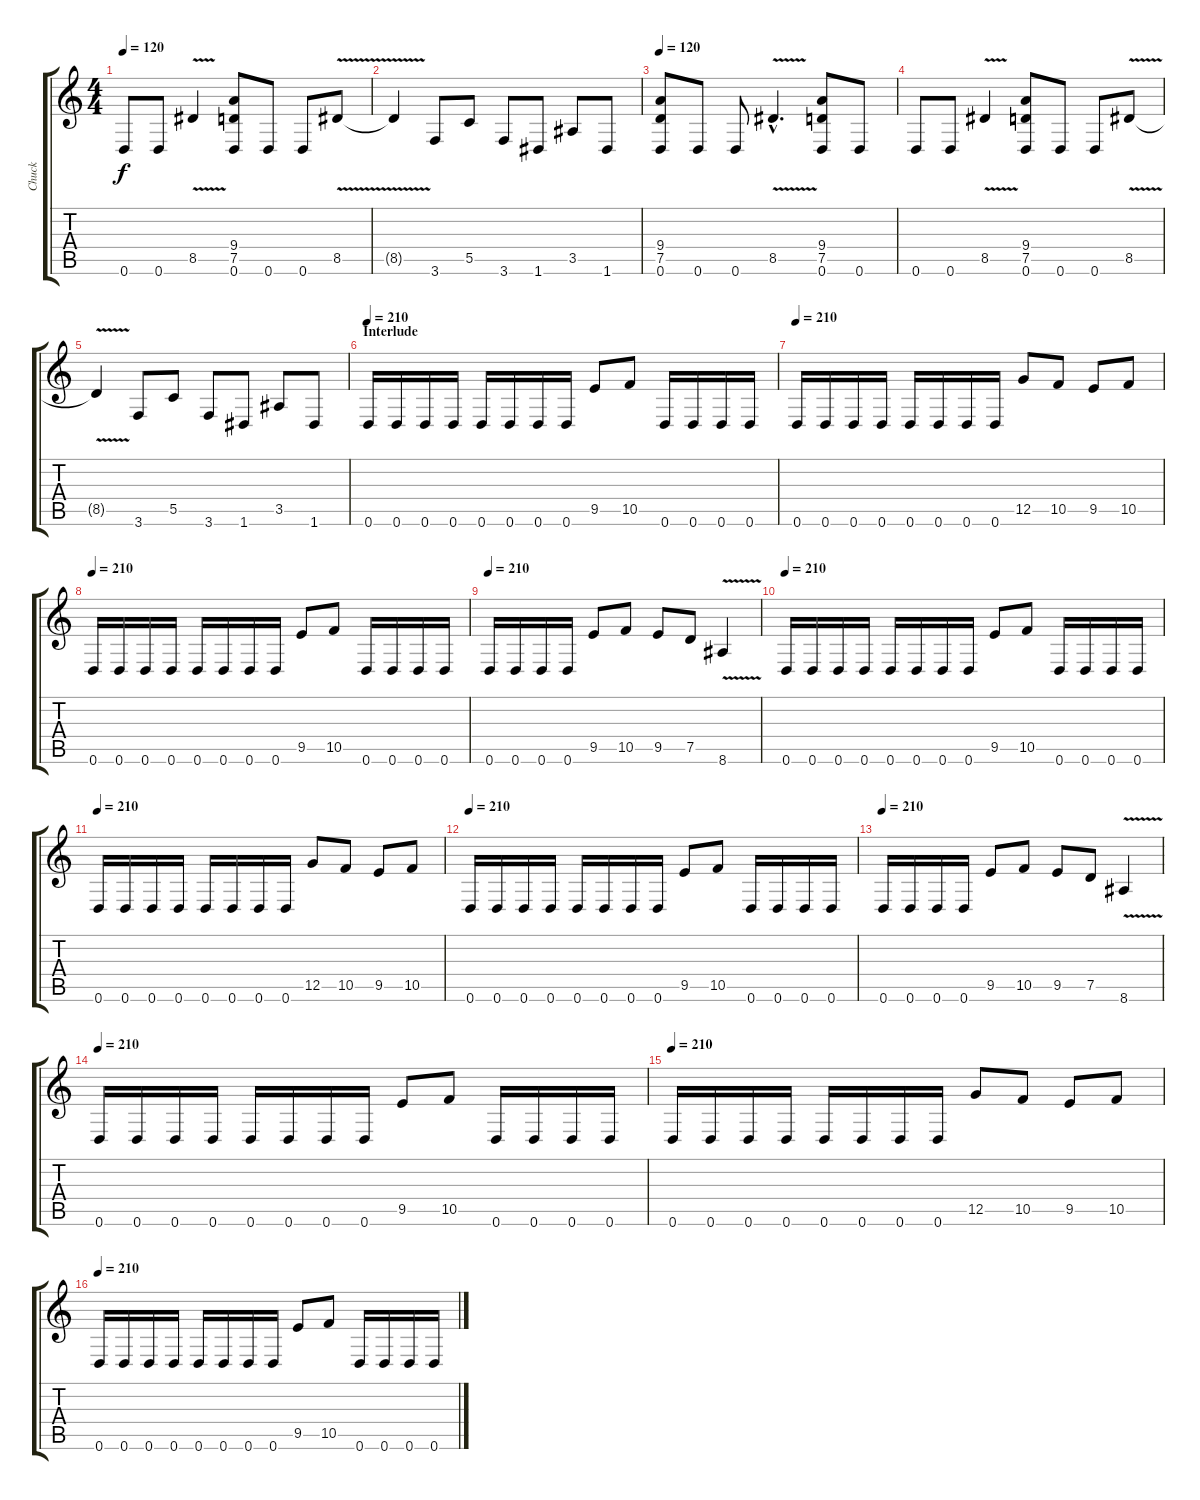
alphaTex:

\track ("Chuck" "Chuck") {instrument distortionguitar}
\staff {score tabs}
\tuning (D4 A3 F3 C3 G2 D2) {hide}
\ts (4 4)
\tempo 120
\clef g2
\ks c
0.6.8{dy f} 0.6.8 8.5{v}.4 (9.4 7.5 0.6).8 0.6.8 0.6.8 8.5{v}.8 |
8.5{t}.4 3.6.8 5.5.8 3.6.8 1.6.8 3.5.8 1.6.8 |
\tempo 120
(9.4 7.5 0.6).8 0.6.8 0.6.8 8.5{v hac}.4{d} (9.4 7.5 0.6).8 0.6.8 |
0.6.8 0.6.8 8.5{v}.4 (9.4 7.5 0.6).8 0.6.8 0.6.8 8.5{v}.8 |
8.5{t}.4 3.6.8 5.5.8 3.6.8 1.6.8 3.5.8 1.6.8 |
\section ("" "Interlude")
\tempo 210
0.6.16 0.6.16 0.6.16 0.6.16 0.6.16 0.6.16 0.6.16 0.6.16 9.5.8 10.5.8 0.6.16 0.6.16 0.6.16 0.6.16 |
\tempo 210
0.6.16 0.6.16 0.6.16 0.6.16 0.6.16 0.6.16 0.6.16 0.6.16 12.5.8 10.5.8 9.5.8 10.5.8 |
\tempo 210
0.6.16 0.6.16 0.6.16 0.6.16 0.6.16 0.6.16 0.6.16 0.6.16 9.5.8 10.5.8 0.6.16 0.6.16 0.6.16 0.6.16 |
\tempo 210
0.6.16 0.6.16 0.6.16 0.6.16 9.5.8 10.5.8 9.5.8 7.5.8 8.6{v}.4 |
\tempo 210
0.6.16 0.6.16 0.6.16 0.6.16 0.6.16 0.6.16 0.6.16 0.6.16 9.5.8 10.5.8 0.6.16 0.6.16 0.6.16 0.6.16 |
\tempo 210
0.6.16 0.6.16 0.6.16 0.6.16 0.6.16 0.6.16 0.6.16 0.6.16 12.5.8 10.5.8 9.5.8 10.5.8 |
\tempo 210
0.6.16 0.6.16 0.6.16 0.6.16 0.6.16 0.6.16 0.6.16 0.6.16 9.5.8 10.5.8 0.6.16 0.6.16 0.6.16 0.6.16 |
\tempo 210
0.6.16 0.6.16 0.6.16 0.6.16 9.5.8 10.5.8 9.5.8 7.5.8 8.6{v}.4 |
\tempo 210
0.6.16 0.6.16 0.6.16 0.6.16 0.6.16 0.6.16 0.6.16 0.6.16 9.5.8 10.5.8 0.6.16 0.6.16 0.6.16 0.6.16 |
\tempo 210
0.6.16 0.6.16 0.6.16 0.6.16 0.6.16 0.6.16 0.6.16 0.6.16 12.5.8 10.5.8 9.5.8 10.5.8 |
\tempo 210
0.6.16 0.6.16 0.6.16 0.6.16 0.6.16 0.6.16 0.6.16 0.6.16 9.5.8 10.5.8 0.6.16 0.6.16 0.6.16 0.6.16
